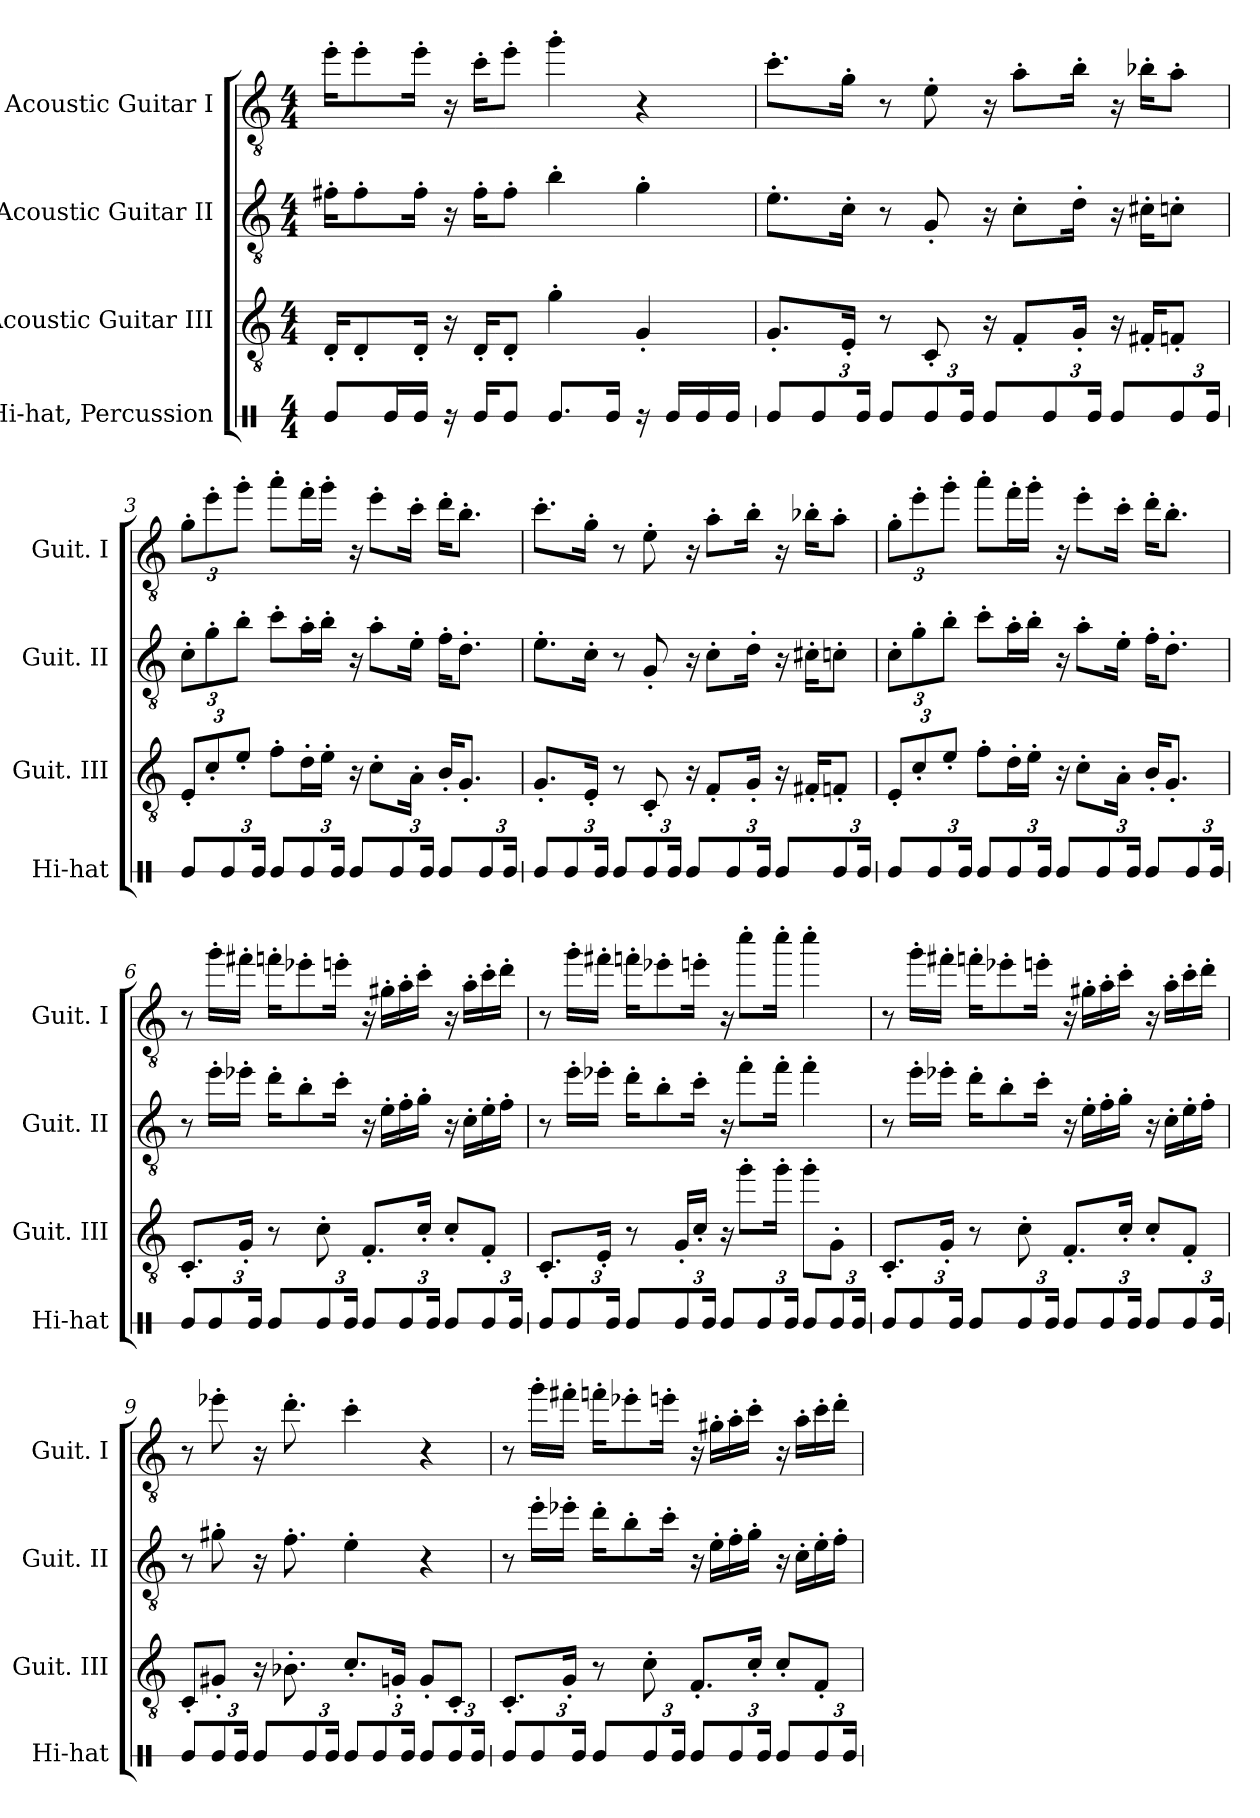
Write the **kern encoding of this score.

**kern	**kern	**kern	**kern
*part4	*part3	*part2	*part1
*staff4	*staff3	*staff2	*staff1
*I"Hi-hat, Percussion	*I"Acoustic Guitar III	*I"Acoustic Guitar II	*I"Acoustic Guitar I
*I'Hi-hat	*I'Guit. III	*I'Guit. II	*I'Guit. I
*stria1	*	*	*
*clefX	*clefGv2	*clefGv2	*clefGv2
*k[]	*k[]	*k[]	*k[]
*M4/4	*M4/4	*M4/4	*M4/4
*MM105	*MM105	*MM105	*MM105
=1	=1	=1	=1
8Re/L	16D'/KL	16f#X'\KL	16ee'\KL
.	8D'/	8f#'\	8ee'\
16Re/L	.	.	.
16Re/JJ	16D'/Jk	16f#'\Jk	16ee'\Jk
16r	16r	16r	16r
16Re/KL	16D'/KL	16f#'\KL	16cc'\KL
8Re/J	8D'/J	8f#'\J	8ee'\J
8.Re/L	4g'\	4b'\	4gg'\
16Re/Jk	.	.	.
16r	4G'/	4g'\	4r
16Re/LL	.	.	.
16Re/	.	.	.
16Re/JJ	.	.	.
=2	=2	=2	=2
8Re/L	8.G'/L	8.e'\L	8.cc'\L
*Xbrackettup	*	*	*
12Re/	.	.	.
.	16E'/Jk	16c'\Jk	16g'\Jk
24Re/Jk	.	.	.
8Re/L	8r	8r	8r
12Re/	8C'/	8G'/	8e'\
24Re/Jk	.	.	.
8Re/L	16r	16r	16r
.	8F'/L	8c'\L	8a'\L
12Re/	.	.	.
.	16G'/Jk	16d'\Jk	16b'\Jk
24Re/Jk	.	.	.
8Re/L	16r	16r	16r
.	16F#X'/KL	16c#X'\KL	16b-X'\KL
12Re/	8Fn'/J	8cn'\J	8a'\J
24Re/Jk	.	.	.
!!LO:LB:g=z
=3	=3	=3	=3
*	*Xbrackettup	*Xbrackettup	*Xbrackettup
8Re/L	12E'/L	12c'\L	12g'\L
.	12c'/	12g'\	12ee'\
12Re/	.	.	.
.	12e'/J	12b'\J	12gg'\J
24Re/Jk	.	.	.
8Re/L	8f'\L	8cc'\L	8aa'\L
12Re/	16d'\L	16a'\L	16ff'\L
.	16e'\JJ	16b'\JJ	16gg'\JJ
24Re/Jk	.	.	.
8Re/L	16r	16r	16r
.	8c'\L	8a'\L	8ee'\L
12Re/	.	.	.
.	16A'\Jk	16e'\Jk	16cc'\Jk
24Re/Jk	.	.	.
8Re/L	16B'/KL	16f'\KL	16dd'\KL
.	8.G'/J	8.d'\J	8.b'\J
12Re/	.	.	.
24Re/Jk	.	.	.
=4	=4	=4	=4
8Re/L	8.G'/L	8.e'\L	8.cc'\L
12Re/	.	.	.
.	16E'/Jk	16c'\Jk	16g'\Jk
24Re/Jk	.	.	.
8Re/L	8r	8r	8r
12Re/	8C'/	8G'/	8e'\
24Re/Jk	.	.	.
8Re/L	16r	16r	16r
.	8F'/L	8c'\L	8a'\L
12Re/	.	.	.
.	16G'/Jk	16d'\Jk	16b'\Jk
24Re/Jk	.	.	.
8Re/L	16r	16r	16r
.	16F#X'/KL	16c#X'\KL	16b-X'\KL
12Re/	8Fn'/J	8cn'\J	8a'\J
24Re/Jk	.	.	.
!!LO:LB:g=z
=5	=5	=5	=5
8Re/L	12E'/L	12c'\L	12g'\L
.	12c'/	12g'\	12ee'\
12Re/	.	.	.
.	12e'/J	12b'\J	12gg'\J
24Re/Jk	.	.	.
8Re/L	8f'\L	8cc'\L	8aa'\L
12Re/	16d'\L	16a'\L	16ff'\L
.	16e'\JJ	16b'\JJ	16gg'\JJ
24Re/Jk	.	.	.
8Re/L	16r	16r	16r
.	8c'\L	8a'\L	8ee'\L
12Re/	.	.	.
.	16A'\Jk	16e'\Jk	16cc'\Jk
24Re/Jk	.	.	.
8Re/L	16B'/KL	16f'\KL	16dd'\KL
.	8.G'/J	8.d'\J	8.b'\J
12Re/	.	.	.
24Re/Jk	.	.	.
=6	=6	=6	=6
8Re/L	8.C'/L	8r	8r
12Re/	.	16ee'\LL	16gg'\LL
.	16G'/Jk	16ee-X'\JJ	16ff#X'\JJ
24Re/Jk	.	.	.
8Re/L	8r	16dd'\KL	16ffn'\KL
.	.	8b'\	8ee-X'\
12Re/	8c'\	.	.
.	.	16cc'\Jk	16een'\Jk
24Re/Jk	.	.	.
8Re/L	8.F'/L	16r	16r
.	.	16e'\LL	16g#X'\LL
12Re/	.	16f'\	16a'\
.	16c'/Jk	16g'\JJ	16cc'\JJ
24Re/Jk	.	.	.
8Re/L	8c'/L	16r	16r
.	.	16c'\LL	16a'\LL
12Re/	8F'/J	16e'\	16cc'\
.	.	16f'\JJ	16dd'\JJ
24Re/Jk	.	.	.
!!LO:PB:g=z
=7	=7	=7	=7
8Re/L	8.C'/L	8r	8r
12Re/	.	16ee'\LL	16gg'\LL
.	16E'/Jk	16ee-X'\JJ	16ff#X'\JJ
24Re/Jk	.	.	.
8Re/L	8r	16dd'\KL	16ffn'\KL
.	.	8b'\	8ee-X'\
12Re/	16G'/LL	.	.
.	16c'/JJ	16cc'\Jk	16een'\Jk
24Re/Jk	.	.	.
8Re/L	16r	16r	16r
.	8gg'\L	8ff'\L	8ccc'\L
12Re/	.	.	.
.	16gg'\Jk	16ff'\Jk	16ccc'\Jk
24Re/Jk	.	.	.
8Re/L	8gg'\L	4ff'\	4ccc'\
12Re/	8G'\J	.	.
24Re/Jk	.	.	.
=8	=8	=8	=8
8Re/L	8.C'/L	8r	8r
12Re/	.	16ee'\LL	16gg'\LL
.	16G'/Jk	16ee-X'\JJ	16ff#X'\JJ
24Re/Jk	.	.	.
8Re/L	8r	16dd'\KL	16ffn'\KL
.	.	8b'\	8ee-X'\
12Re/	8c'\	.	.
.	.	16cc'\Jk	16een'\Jk
24Re/Jk	.	.	.
8Re/L	8.F'/L	16r	16r
.	.	16e'\LL	16g#X'\LL
12Re/	.	16f'\	16a'\
.	16c'/Jk	16g'\JJ	16cc'\JJ
24Re/Jk	.	.	.
8Re/L	8c'/L	16r	16r
.	.	16c'\LL	16a'\LL
12Re/	8F'/J	16e'\	16cc'\
.	.	16f'\JJ	16dd'\JJ
24Re/Jk	.	.	.
!!LO:LB:g=z
=9	=9	=9	=9
8Re/L	8C'/L	8r	8r
12Re/	8G#X'/J	8g#X'\	8ee-X'\
24Re/Jk	.	.	.
8Re/L	16r	16r	16r
.	8.B-X'\	8.f'\	8.dd'\
12Re/	.	.	.
24Re/Jk	.	.	.
8Re/L	8.c'/L	4e'\	4cc'\
12Re/	.	.	.
.	16Gn'/Jk	.	.
24Re/Jk	.	.	.
8Re/L	8G'/L	4r	4r
12Re/	8C'/J	.	.
24Re/Jk	.	.	.
=10	=10	=10	=10
8Re/L	8.C'/L	8r	8r
12Re/	.	16ee'\LL	16gg'\LL
.	16G'/Jk	16ee-X'\JJ	16ff#X'\JJ
24Re/Jk	.	.	.
8Re/L	8r	16dd'\KL	16ffn'\KL
.	.	8b'\	8ee-X'\
12Re/	8c'\	.	.
.	.	16cc'\Jk	16een'\Jk
24Re/Jk	.	.	.
8Re/L	8.F'/L	16r	16r
.	.	16e'\LL	16g#X'\LL
12Re/	.	16f'\	16a'\
.	16c'/Jk	16g'\JJ	16cc'\JJ
24Re/Jk	.	.	.
8Re/L	8c'/L	16r	16r
.	.	16c'\LL	16a'\LL
12Re/	8F'/J	16e'\	16cc'\
.	.	16f'\JJ	16dd'\JJ
24Re/Jk	.	.	.
=	=	=	=
*-	*-	*-	*-
